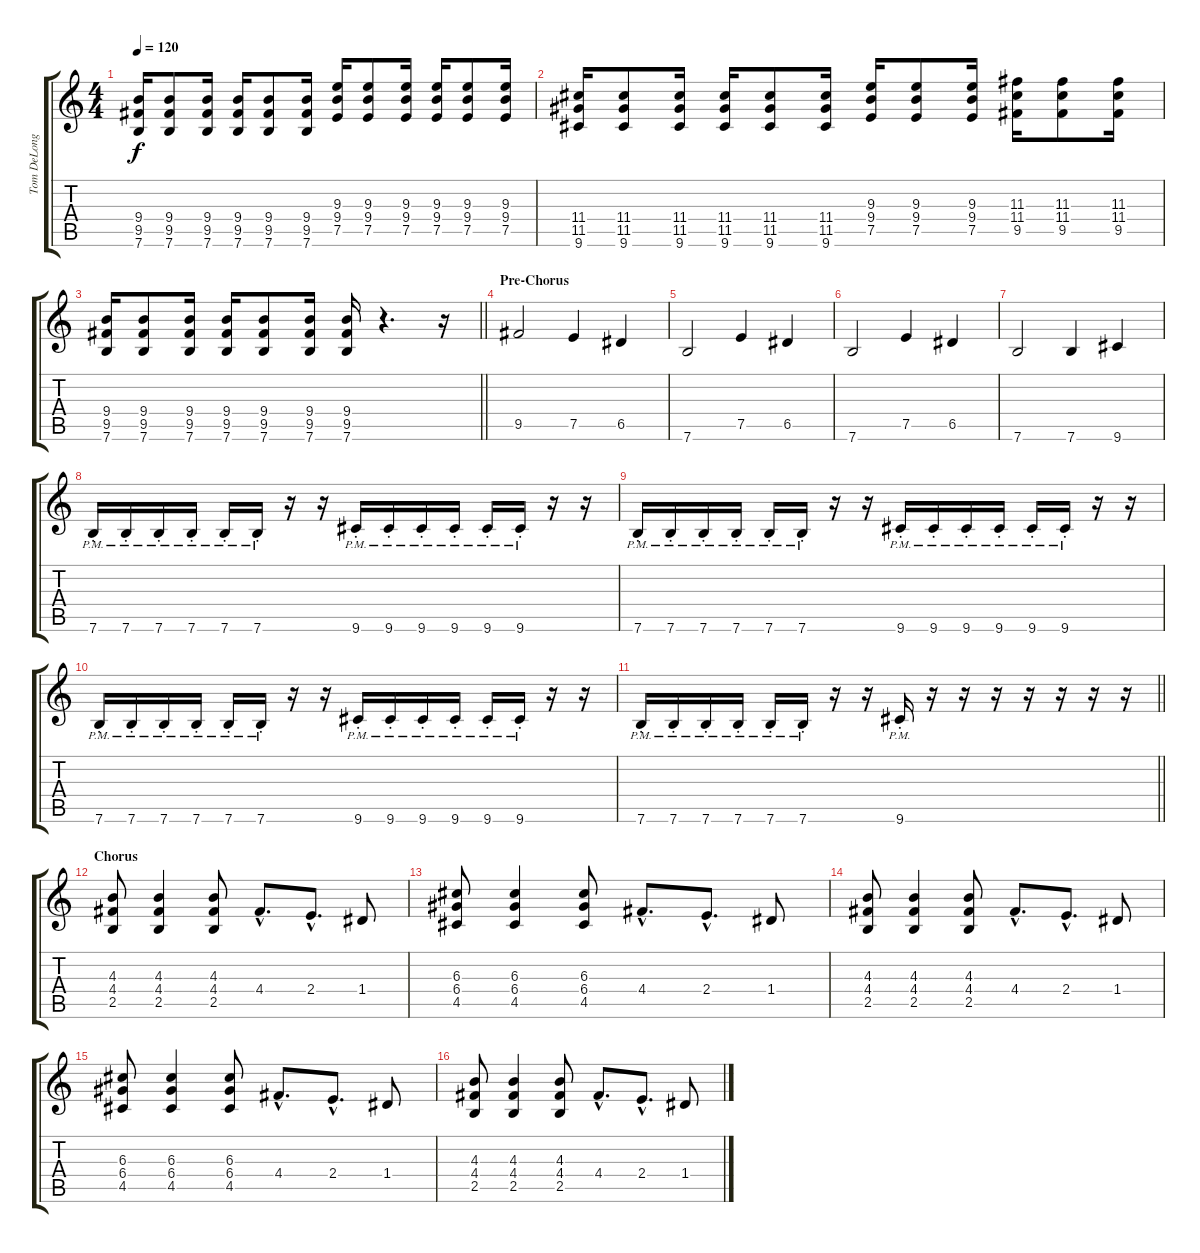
\track ("Tom DeLonge (Standard)" "Tom DeLong") {instrument distortionguitar}
\staff {score tabs}
\tuning (E4 B3 G3 D3 A2 E2) {hide}
\ts (4 4)
\tempo 120
\clef g2
\ks c
(9.4 9.5 7.6).16{dy f instrument distortionguitar} (9.4 9.5 7.6).8 (9.4 9.5 7.6).16 (9.4 9.5 7.6).16 (9.4 9.5 7.6).8 (9.4 9.5 7.6).16 (9.3 9.4 7.5).16 (9.3 9.4 7.5).8 (9.3 9.4 7.5).16 (9.3 9.4 7.5).16 (9.3 9.4 7.5).8 (9.3 9.4 7.5).16 |
(11.4 11.5 9.6).16 (11.4 11.5 9.6).8 (11.4 11.5 9.6).16 (11.4 11.5 9.6).16 (11.4 11.5 9.6).8 (11.4 11.5 9.6).16 (9.3 9.4 7.5).16 (9.3 9.4 7.5).8 (9.3 9.4 7.5).16 (11.3 11.4 9.5).16 (11.3 11.4 9.5).8 (11.3 11.4 9.5).16 |
\barLineRight lightlight
(9.4 9.5 7.6).16{instrument distortionguitar} (9.4 9.5 7.6).8 (9.4 9.5 7.6).16 (9.4 9.5 7.6).16 (9.4 9.5 7.6).8 (9.4 9.5 7.6).16 (9.4 9.5 7.6).16 r.4{d} r.16 |
\section ("" "Pre-Chorus")
9.5.2 7.5.4 6.5.4 |
7.6.2 7.5.4 6.5.4 |
7.6.2 7.5.4 6.5.4 |
7.6.2 7.6.4 9.6.4 |
7.6{pm st}.16 7.6{pm st}.16 7.6{pm st}.16 7.6{pm st}.16 7.6{pm st}.16 7.6{pm st}.16 r.16 r.16 9.6{pm st}.16 9.6{pm st}.16 9.6{pm st}.16 9.6{pm st}.16 9.6{pm st}.16 9.6{pm st}.16 r.16 r.16 |
7.6{pm st}.16 7.6{pm st}.16 7.6{pm st}.16 7.6{pm st}.16 7.6{pm st}.16 7.6{pm st}.16 r.16 r.16 9.6{pm st}.16 9.6{pm st}.16 9.6{pm st}.16 9.6{pm st}.16 9.6{pm st}.16 9.6{pm st}.16 r.16 r.16 |
7.6{pm st}.16 7.6{pm st}.16 7.6{pm st}.16 7.6{pm st}.16 7.6{pm st}.16 7.6{pm st}.16 r.16 r.16 9.6{pm st}.16 9.6{pm st}.16 9.6{pm st}.16 9.6{pm st}.16 9.6{pm st}.16 9.6{pm st}.16 r.16 r.16 |
\barLineRight lightlight
7.6{pm st}.16 7.6{pm st}.16 7.6{pm st}.16 7.6{pm st}.16 7.6{pm st}.16 7.6{pm st}.16 r.16 r.16 9.6{pm st}.16 r.16 r.16 r.16 r.16 r.16 r.16 r.16 |
\section ("" "Chorus")
(4.3 4.4 2.5).8 (4.3 4.4 2.5).4 (4.3 4.4 2.5).8 4.4{hac}.8{d} 2.4{hac}.8{d} 1.4.8 |
(6.3 6.4 4.5).8 (6.3 6.4 4.5).4 (6.3 6.4 4.5).8 4.4{hac}.8{d} 2.4{hac}.8{d} 1.4.8 |
(4.3 4.4 2.5).8 (4.3 4.4 2.5).4 (4.3 4.4 2.5).8 4.4{hac}.8{d} 2.4{hac}.8{d} 1.4.8 |
(6.3 6.4 4.5).8 (6.3 6.4 4.5).4 (6.3 6.4 4.5).8 4.4{hac}.8{d} 2.4{hac}.8{d} 1.4.8 |
(4.3 4.4 2.5).8 (4.3 4.4 2.5).4 (4.3 4.4 2.5).8 4.4{hac}.8{d} 2.4{hac}.8{d} 1.4.8
